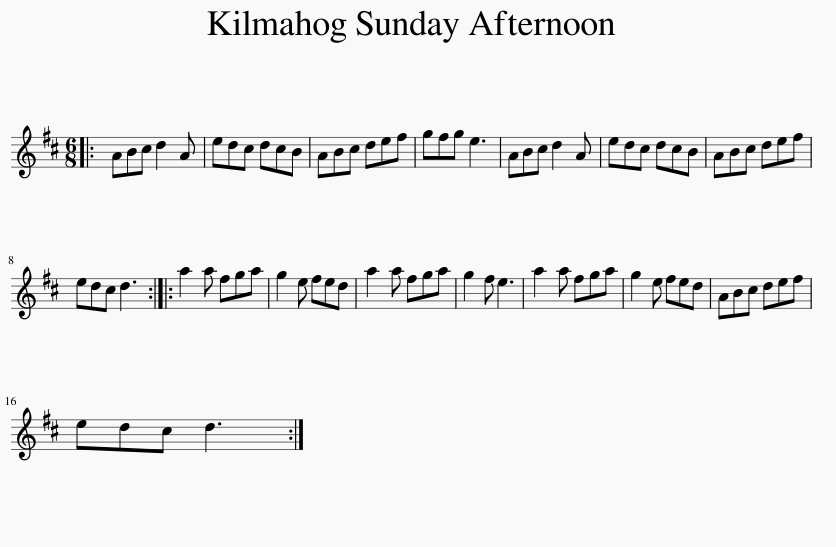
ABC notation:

X:1
L:1/8
M:6/8
I:linebreak $
K:D
V:1 treble
V:1
|: ABc d2 A | edc dcB | ABc def | gfg e3 | ABc d2 A | %5
 edc dcB | ABc def |$ edc d3 :: a2 a fga | g2 e fed | %10
 a2 a fga | g2 f e3 | a2 a fga | g2 e fed | ABc def |$ %15
 edc d3 :| %16
